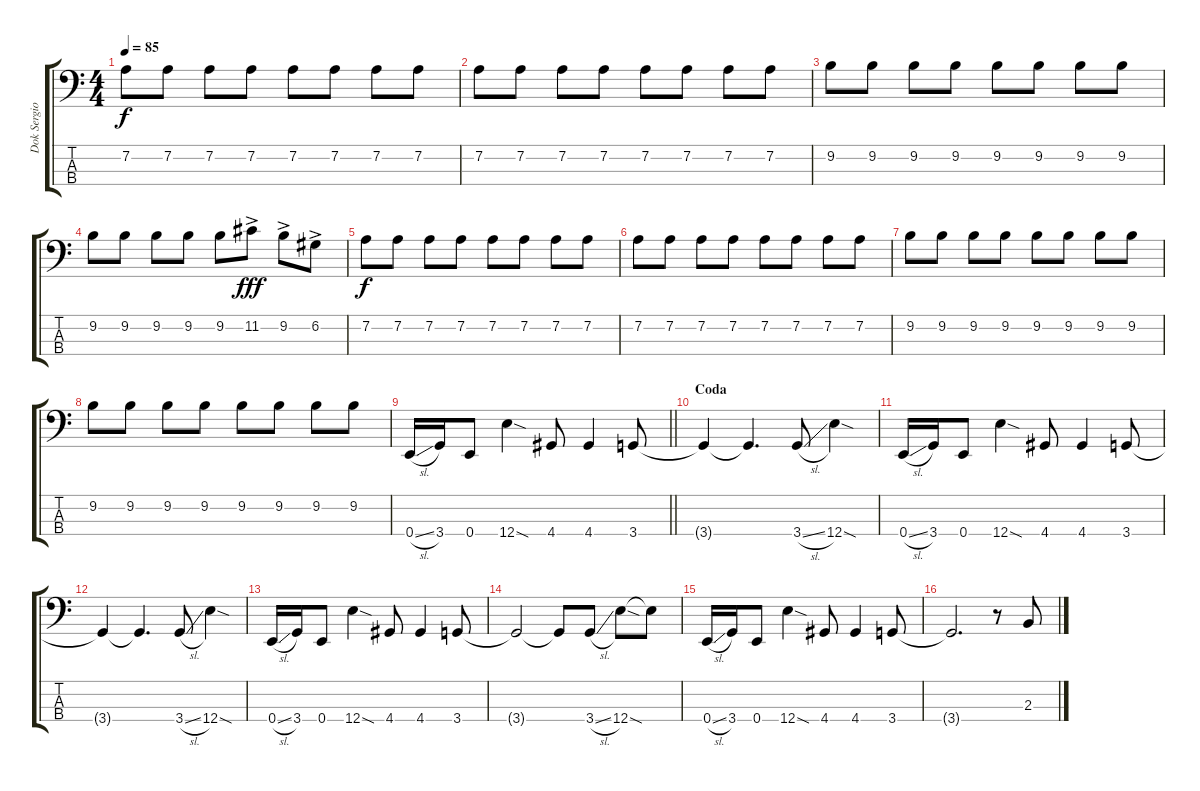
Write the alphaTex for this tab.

\track ("Dok Sergio" "Dok Sergio") {instrument electricbassfinger}
\staff {score tabs}
\tuning (G2 D2 A1 E1) {hide}
\ts (4 4)
\tempo 85
\clef f4
\ks c
7.2.8{dy f} 7.2.8 7.2.8 7.2.8 7.2.8 7.2.8 7.2.8 7.2.8 |
7.2.8 7.2.8 7.2.8 7.2.8 7.2.8 7.2.8 7.2.8 7.2.8 |
9.2.8 9.2.8 9.2.8 9.2.8 9.2.8 9.2.8 9.2.8 9.2.8 |
9.2.8 9.2.8 9.2.8 9.2.8 9.2.8 11.2{ac}.8{dy fff} 9.2{ac}.8 6.2{ac}.8 |
7.2.8{dy f} 7.2.8 7.2.8 7.2.8 7.2.8 7.2.8 7.2.8 7.2.8 |
7.2.8 7.2.8 7.2.8 7.2.8 7.2.8 7.2.8 7.2.8 7.2.8 |
9.2.8 9.2.8 9.2.8 9.2.8 9.2.8 9.2.8 9.2.8 9.2.8 |
9.2.8 9.2.8 9.2.8 9.2.8 9.2.8 9.2.8 9.2.8 9.2.8 |
\barLineRight lightlight
0.4{sl}.16 3.4.16 0.4.8 12.4{sod}.4 4.4.8 4.4.4 3.4.8 |
\section ("" "Coda")
3.4{t}.4 3.4{t}.4{d} 3.4{sl}.8 12.4{sod}.4 |
0.4{sl}.16 3.4.16 0.4.8 12.4{sod}.4 4.4.8 4.4.4 3.4.8 |
3.4{t}.4 3.4{t}.4{d} 3.4{sl}.8 12.4{sod}.4 |
0.4{sl}.16 3.4.16 0.4.8 12.4{sod}.4 4.4.8 4.4.4 3.4.8 |
3.4{t}.2 3.4{t}.8 3.4{sl}.8 12.4{sod}.8 12.4{t}.8 |
0.4{sl}.16 3.4.16 0.4.8 12.4{sod}.4 4.4.8 4.4.4 3.4.8 |
3.4{t}.2{d} r.8 2.3{sl}.8
